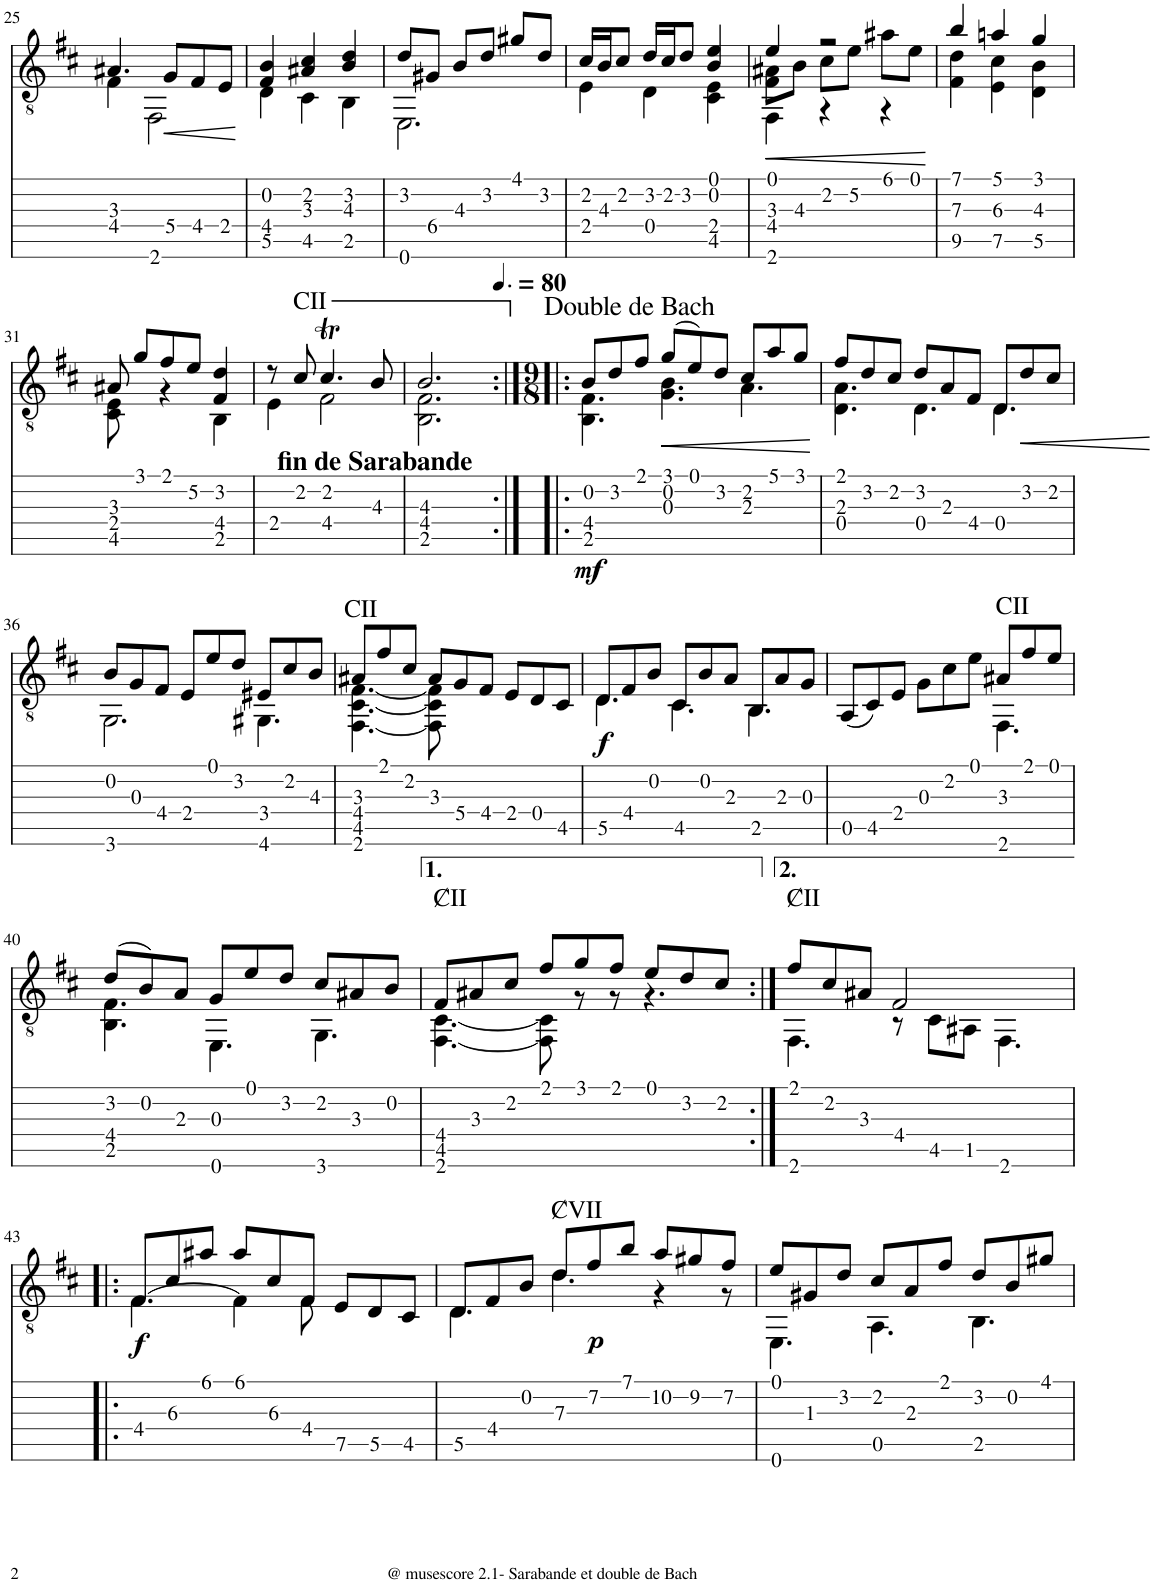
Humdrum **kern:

**kern	**dynam	**kern	**dynam
*part2	*part2	*part1	*part1
*staff2	*staff2	*staff1	*staff1
*I"Guitare classique [Tablature]	*	*I"Classical Guitar	*
!!LO:PB:g=z
*	*	*clefGv2	*
*k[f#c#]	*	*k[f#c#]	*
*M3/4	*	*M3/4	*
=25	=25	=25	=25
*^	*	*^	*
4.A#X	4F#	.	4.A#X/	4F#\	.
.	2FF#	.	.	2FF#\	.
!	!	!	!	!	!LO:HP:b
8G	.	.	8G/L	.	<
8F#L	.	.	8F#/	.	.
8EJ	.	.	8E/J	.	.
*v	*v	*	*	*	*
*	*	*v	*v	*
.	.	.	[
=26	=26	=26	=26
*^	*	*^	*
4F# 4B	4D	.	4F#/ 4B/	4D\	.
4A#X 4c#	4C#	.	4A#X/ 4c#/	4C#\	.
4B 4d	4BB	.	4B/ 4d/	4BB\	.
=27	=27	=27	=27	=27	=27
8dL	2.EE	.	8d/L	2.EE\	.
8G#XJ	.	.	8G#X/J	.	.
8BL	.	.	8B/L	.	.
8dJ	.	.	8d/J	.	.
8g#XL	.	.	8g#X/L	.	.
8dJ	.	.	8d/J	.	.
=28	=28	=28	=28	=28	=28
*	*	*	*	*	*
16c#LL	4E	.	16c#/LL	4E\	.
16BJ	.	.	16B/J	.	.
8c#J	.	.	8c#/J	.	.
16dLL	4D	.	16d/LL	4D\	.
16c#J	.	.	16c#/J	.	.
8dJ	.	.	8d/J	.	.
4B 4e	4C# 4E	.	4B/ 4e/	4C#\ 4E\	.
=29	=29	=29	=29	=29	=29
*	*^	*	*	*	*
!	!	!	!	!	!	!LO:HP:b
*	*	*	*	*	*^	*
4e	8F#\ 8A#X\L	4FF#	.	4e/	8F#\ 8A#X\L	4FF#\	<
.	8BJ	.	.	.	8B\J	.	.
2r	8c#L	2r	.	2r	8c#\L	4r	.
.	8eJ	.	.	.	8e\J	.	.
.	8a#XL	.	.	.	8a#X\L	4r	.
.	8eJ	.	.	.	8e\J	.	.
*v	*v	*v	*	*	*	*	*
*	*	*v	*v	*v	*
.	.	.	[
=30	=30	=30	=30
*^	*	*^	*
4b	4F# 4d	.	4b/	4F#\ 4d\	.
4a	4E 4c#	.	4an/	4E\ 4c#\	.
4g	4D 4B	.	4g/	4D\ 4B\	.
!!LO:LB:g=z	!!
=31	=31	=31	=31	=31	=31
8A#XL	8C# 8E	.	8A#X/	8C#\ 8E\	.
8gJ	8ryy	.	8g/L	8ryy	.
8f#L	4r	.	8f#/	4r	.
8eJ	.	.	8e/J	.	.
4F# 4d	4BB	.	4F#/ 4d/	4BB\	.
=32	=32	=32	=32	=32	=32
8r	4E	.	8r	4E\	.
!	!	!	!LO:TX:a:t=CII	!	!
8c#	.	.	8c#/	.	.
!	!	!	!LO:TX:b:B:t=fin de Sarabande	!	!
4.c#	2F#	.	4.c#t/	2F#\	.
8B	.	.	8B/	.	.
=33	=33	=33	=33	=33	=33
2.B	2.BB 2.F#	.	2.B/	2.BB\ 2.F#\	.
=34:|!|:	=34:|!|:	=34:|!|:	=34:|!|:	=34:|!|:	=34:|!|:
*	*	*	*	*	*
*M9/8	*	*	*M9/8	*	*
*	*	*	*MM120	*	*
!	!	!	!LO:TX:a:t=Double de Bach	!	!
!	!	!LO:DY:b	!	!	!
8BL	4.BB 4.F#	mf	8B/L	4.BB\ 4.F#\	.
8d	.	.	8d/	.	.
8f#J	.	.	8f#/J	.	.
!	!	!	!	!	!LO:HP:b
8gL	4.G 4.B	.	(8g/L	4.G\ 4.B\	<
8e	.	.	8e/)	.	.
8dJ	.	.	8d/J	.	.
8c#L	4.A	.	8c#/L	4.A\	.
8a	.	.	8a/	.	.
8gJ	.	.	8g/J	.	.
*v	*v	*	*	*	*
*	*	*v	*v	*
.	.	.	[
=35	=35	=35	=35
*^	*	*^	*
8f#L	4.D 4.A	.	8f#/L	4.D\ 4.A\	.
8d	.	.	8d/	.	.
8c#J	.	.	8c#/J	.	.
8dL	4.D	.	8d/L	4.D\	.
8A	.	.	8A/	.	.
8F#J	.	.	8F#/J	.	.
8DL	4.r	.	8D/L	4.D\	.
!	!	!	!	!	!LO:HP:b
8d	.	.	8d/	.	<
8c#J	.	.	8c#/J	.	.
*v	*v	*	*	*	*
*	*	*v	*v	*
.	.	.	[
!!LO:LB:g=z
=36	=36	=36	=36
*^	*	*^	*
8BL	2.GG	.	8B/L	2.GG\	.
8G	.	.	8G/	.	.
8F#J	.	.	8F#/J	.	.
8EL	.	.	8E/L	.	.
8e	.	.	8e/	.	.
8dJ	.	.	8d/J	.	.
8E#XL	4.GG#X	.	8E#X/L	4.GG#X\	.
8c#	.	.	8c#/	.	.
8BJ	.	.	8B/J	.	.
=37	=37	=37	=37	=37	=37
!	!	!	!LO:TX:a:t=CII	!	!
8A#XL	4.FF# 4.C# 4.F#	.	8A#X/L	[4.FF#\ [4.C#\ [4.F#\	.
8f#	.	.	8f#/	.	.
8c#J	.	.	8c#/J	.	.
8A#L	8r	.	8A#/L	8FF#\] 8C#\] 8F#\]	.
8G	2ryy	.	8G/	2ryy	.
8F#J	.	.	8F#/J	.	.
8EL	.	.	8E/L	.	.
8D	.	.	8D/	.	.
8C#J	8ryy	.	8C#/J	8ryy	.
*v	*v	*	*	*	*
=38	=38	=38	=38	=38
*	*	*	*	*
*^	*	*	*	*
!	!	!	!	!	!LO:DY:b
*v	*v	*	*	*	*
8DL	.	8D/L	4.D\	f
8F#	.	8F#/	.	.
8BJ	.	8B/J	.	.
8C#L	.	8C#/L	4.C#\	.
8B	.	8B/	.	.
8AJ	.	8A/J	.	.
8BBL	.	8BB/L	4.BB\	.
8A	.	8A/	.	.
8GJ	.	8G/J	.	.
=39	=39	=39	=39	=39
*^	*	*	*	*
8AAL	4r	.	(8AA/L	2.ryy	.
8C#	.	.	8C#/)	.	.
8EJ	4r	.	8E/J	.	.
8GL	.	.	8G\L	.	.
8c#	4r	.	8c#\	.	.
8eJ	.	.	8e\J	.	.
!	!	!	!LO:TX:a:t=CII	!	!
8A#XL	4.FF#	.	8A#X/L	4.FF#\	.
8f#	.	.	8f#/	.	.
8eJ	.	.	8e/J	.	.
!!LO:LB:g=z	!!
=40	=40	=40	=40	=40	=40
8dL	4.BB 4.F#	.	(8d/L	4.BB\ 4.F#\	.
8B	.	.	8B/)	.	.
8AJ	.	.	8A/J	.	.
8GL	4.EE	.	8G/L	4.EE\	.
8e	.	.	8e/	.	.
8dJ	.	.	8d/J	.	.
8c#L	4.GG	.	8c#/L	4.GG\	.
8A#X	.	.	8A#X/	.	.
8BJ	.	.	8B/J	.	.
=41	=41	=41	=41	=41	=41
!	!	!	!LO:TX:a:t=ȻII	!	!
8F#L	4.FF# 4.C#	.	8F#/L	[4.FF#\ [4.C#\	.
8A#X	.	.	8A#X/	.	.
8c#J	.	.	8c#/J	.	.
8f#L	8r	.	8f#/L	8FF#\] 8C#\]	.
8g	8r	.	8g/	8r	.
8f#J	8r	.	8f#/J	8r	.
8eL	4.r	.	8e/L	4.r	.
8d	.	.	8d/	.	.
8c#J	.	.	8c#/J	.	.
=42:|!	=42:|!	=42:|!	=42:|!	=42:|!	=42:|!
*	*	*	*	*	*
!	!	!	!LO:TX:a:t=ȻII	!	!
8f#L	4.FF#	.	8f#/L	4.FF#\	.
8c#	.	.	8c#/	.	.
8A#XJ	.	.	8A#X/J	.	.
2F#	8r	.	2F#/	8r	.
.	8C#L	.	.	8C#\L	.
.	8AA#XJ	.	.	8AA#X\J	.
.	4.FF#	.	.	4.FF#\	.
4r	.	.	4ryy	.	.
!!LO:LB:g=z	!!
=43!|:	=43!|:	=43!|:	=43!|:	=43!|:	=43!|:
!	!	!	!	!	!LO:DY:b
8F#L	4.r	.	[8F#/L	4.F#\	f
8c#	.	.	8c#/	.	.
8a#XJ	.	.	8a#X/J	.	.
8a#L	4r	.	8a#/L	4F#\]	.
8c#	.	.	8c#/	.	.
8F#J	8r	.	8F#/J	8F#\	.
8EL	4.ryy	.	8E/L	4.ryy	.
8D	.	.	8D/	.	.
8C#J	.	.	8C#/J	.	.
*v	*v	*	*	*	*
=44	=44	=44	=44	=44
8DL	.	8D/L	4.D\	.
8F#	.	8F#/	.	.
8BJ	.	8B/J	.	.
!	!	!LO:TX:a:t=ȻVII	!	!
8dL	.	8d/L	4.d\	.
!	!	!	!	!LO:DY:b
8f#	.	8f#/	.	p
8bJ	.	8b/J	.	.
8aL	.	8a/L	4r	.
8g#X	.	8g#X/	.	.
8f#J	.	8f#/J	8r	.
=45	=45	=45	=45	=45
*^	*	*	*	*
8eL	4.EE	.	8e/L	4.EE\	.
8G#X	.	.	8G#X/	.	.
8dJ	.	.	8d/J	.	.
8c#L	4.AA	.	8c#/L	4.AA\	.
8A	.	.	8A/	.	.
8f#J	.	.	8f#/J	.	.
8dL	4.BB	.	8d/L	4.BB\	.
8B	.	.	8B/	.	.
8g#XJ	.	.	8g#X/J	.	.
*v	*v	*	*	*	*
*	*	*v	*v	*
=	=	=	=
*-	*-	*-	*-
